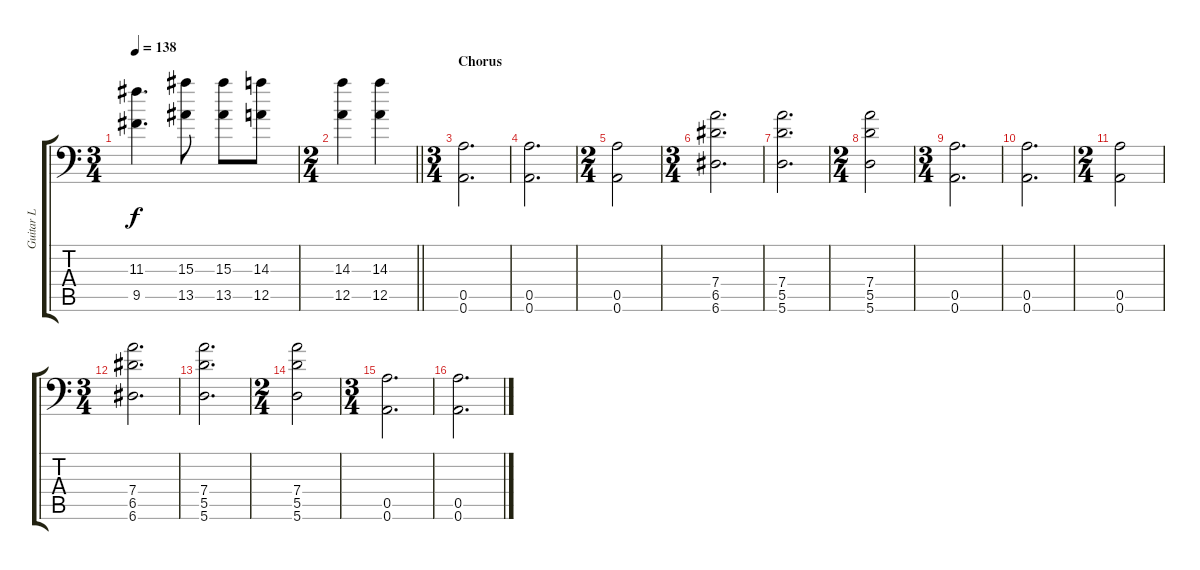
\track ("Guitar L" "Guitar L") {instrument distortionguitar}
\staff {score tabs}
\tuning (E4 B3 G3 D3 A2 A1) {hide}
\ts (3 4)
\tempo 138
\clef f4
\ks c
(11.3 9.5).4{d dy f} (15.3 13.5).8 (15.3 13.5).8 (14.3 12.5).8 |
\ts (2 4)
\barLineRight lightlight
(14.3 12.5).4 (14.3 12.5).4 |
\ts (3 4)
\section ("" "Chorus")
(0.5 0.6).2{d} |
(0.5 0.6).2{d} |
\ts (2 4)
(0.5 0.6).2 |
\ts (3 4)
(7.4 6.5 6.6).2{d} |
(7.4 5.5 5.6).2{d} |
\ts (2 4)
(7.4 5.5 5.6).2 |
\ts (3 4)
(0.5 0.6).2{d} |
(0.5 0.6).2{d} |
\ts (2 4)
(0.5 0.6).2 |
\ts (3 4)
(7.4 6.5 6.6).2{d} |
(7.4 5.5 5.6).2{d} |
\ts (2 4)
(7.4 5.5 5.6).2 |
\ts (3 4)
(0.5 0.6).2{d} |
(0.5 0.6).2{d}
